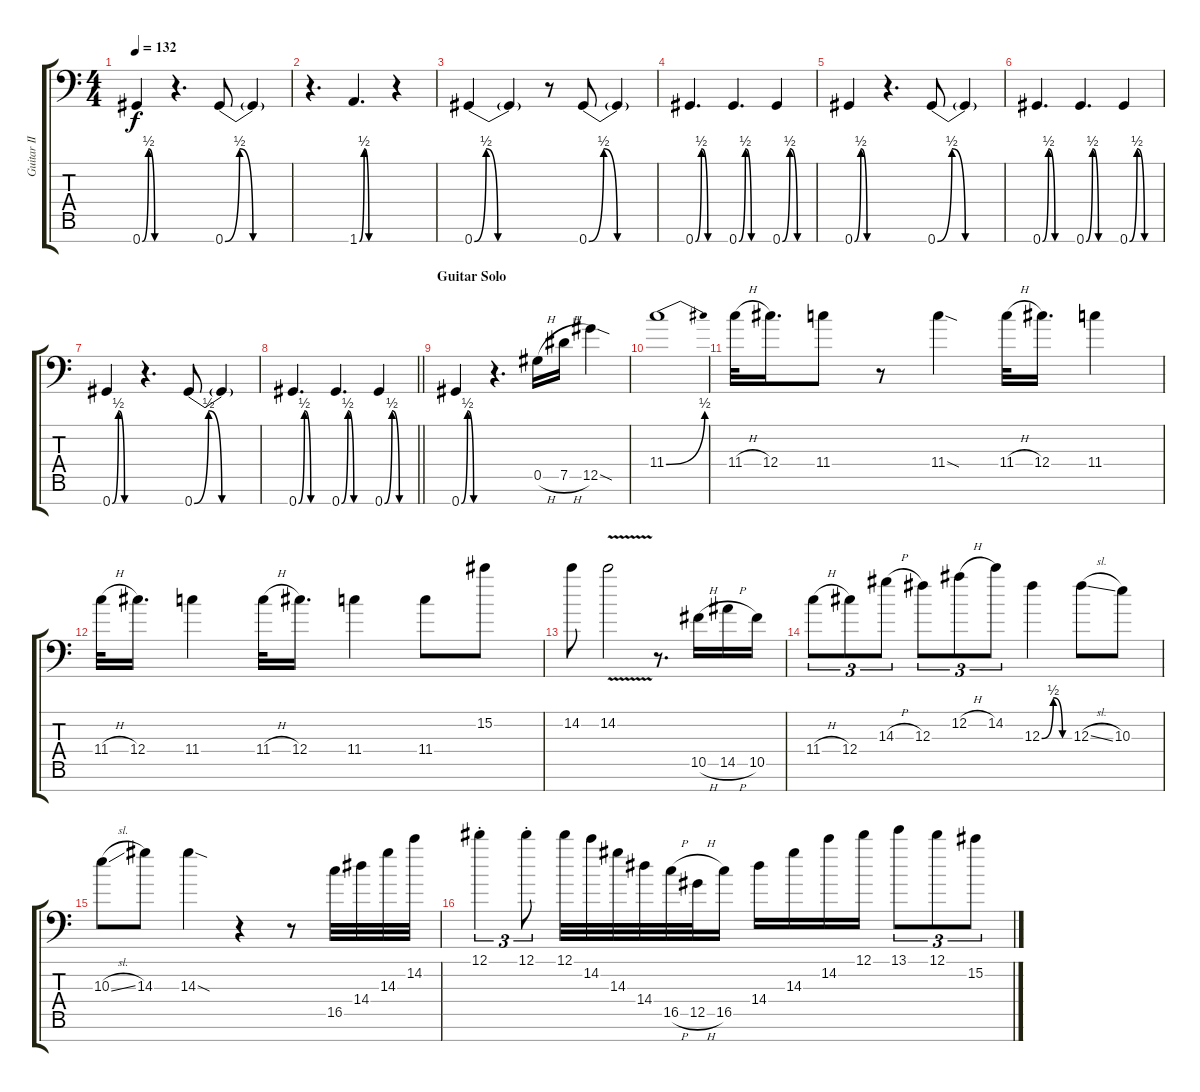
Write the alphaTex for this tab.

\track ("Guitar II (Right)" "Guitar II ") {instrument overdrivenguitar}
\staff {score tabs}
\tuning (Eb4 Bb3 Gb3 Db3 Ab2 Eb2 Ab1) {hide}
\ts (4 4)
\tempo 132
\clef f4
\ks c
0.7{be (custom 0 0 15 2 30 0 60 0)}.4{dy f} r.4{d} 0.7{be (custom 0 0 13 2 25 0 60 0)}.8 0.7{t}.4 |
r.4{d} 1.7{be (custom 0 0 10 2 20 0 60 0)}.4{d} r.4 |
0.7{be (custom 0 0 10 2 20 0 60 0)}.4 0.7{t}.4 r.8 0.7{be (custom 0 0 13 2 25 0 60 0)}.8 0.7{t}.4 |
0.7{be (custom 0 0 12 2 25 0 60 0)}.4{d} 0.7{be (custom 0 0 13 2 25 0 60 0)}.4{d} 0.7{be (custom 0 0 15 2 30 0 60 0)}.4 |
0.7{be (custom 0 0 15 2 30 0 60 0)}.4 r.4{d} 0.7{be (custom 0 0 13 2 25 0 60 0)}.8 0.7{t}.4 |
0.7{be (custom 0 0 12 2 25 0 60 0)}.4{d} 0.7{be (custom 0 0 13 2 25 0 60 0)}.4{d} 0.7{be (custom 0 0 15 2 30 0 60 0)}.4 |
0.7{be (custom 0 0 15 2 30 0 60 0)}.4 r.4{d} 0.7{be (custom 0 0 13 2 25 0 60 0)}.8 0.7{t}.4 |
\barLineRight lightlight
0.7{be (custom 0 0 12 2 25 0 60 0)}.4{d} 0.7{be (custom 0 0 13 2 25 0 60 0)}.4{d} 0.7{be (custom 0 0 15 2 30 0 60 0)}.4 |
\section ("" "Guitar Solo")
0.7{be (custom 0 0 15 2 30 0 60 0)}.4 r.4{d} 0.5{h}.16 7.5{h}.16 12.5{sod}.4 |
11.4{be (bend 0 0 60 2)}.1 |
11.4{h}.32 12.4.16{d} 11.4.8 r.8 11.4{sod}.4 11.4{h}.32 12.4.16{d} 11.4.4 |
11.4{h}.32 12.4.16{d} 11.4.4 11.4{h}.32 12.4.16{d} 11.4.4 11.4.8 15.2.8 |
14.2.8 14.2{v}.2 r.8{d} 10.5{h}.16 14.5{h}.16 10.5.16 |
11.4{h}.8{tu (3 2)} 12.4.8{tu (3 2)} 14.3{h}.8{tu (3 2)} 12.3.8{tu (3 2)} 12.2{h}.8{tu (3 2)} 14.2.8{tu (3 2)} 12.3{be (custom 0 0 25 2 45 0 60 0)}.4 12.3{sl}.8 10.3.8 |
10.3{sl}.8 14.3.8 14.3{sod}.4 r.4 r.8 16.5.32 14.4.32 14.3.32 14.2.32 |
12.1{st}.4{tu (3 2)} 12.1{st}.8{tu (3 2)} 12.1.32 14.2.32 14.3.32 14.4.32 16.5{h}.32 12.5{h}.32 16.5.16 14.4.16 14.3.16 14.2.16 12.1.16 13.1.8{tu (3 2)} 12.1.8{tu (3 2)} 15.2.8{tu (3 2)}
